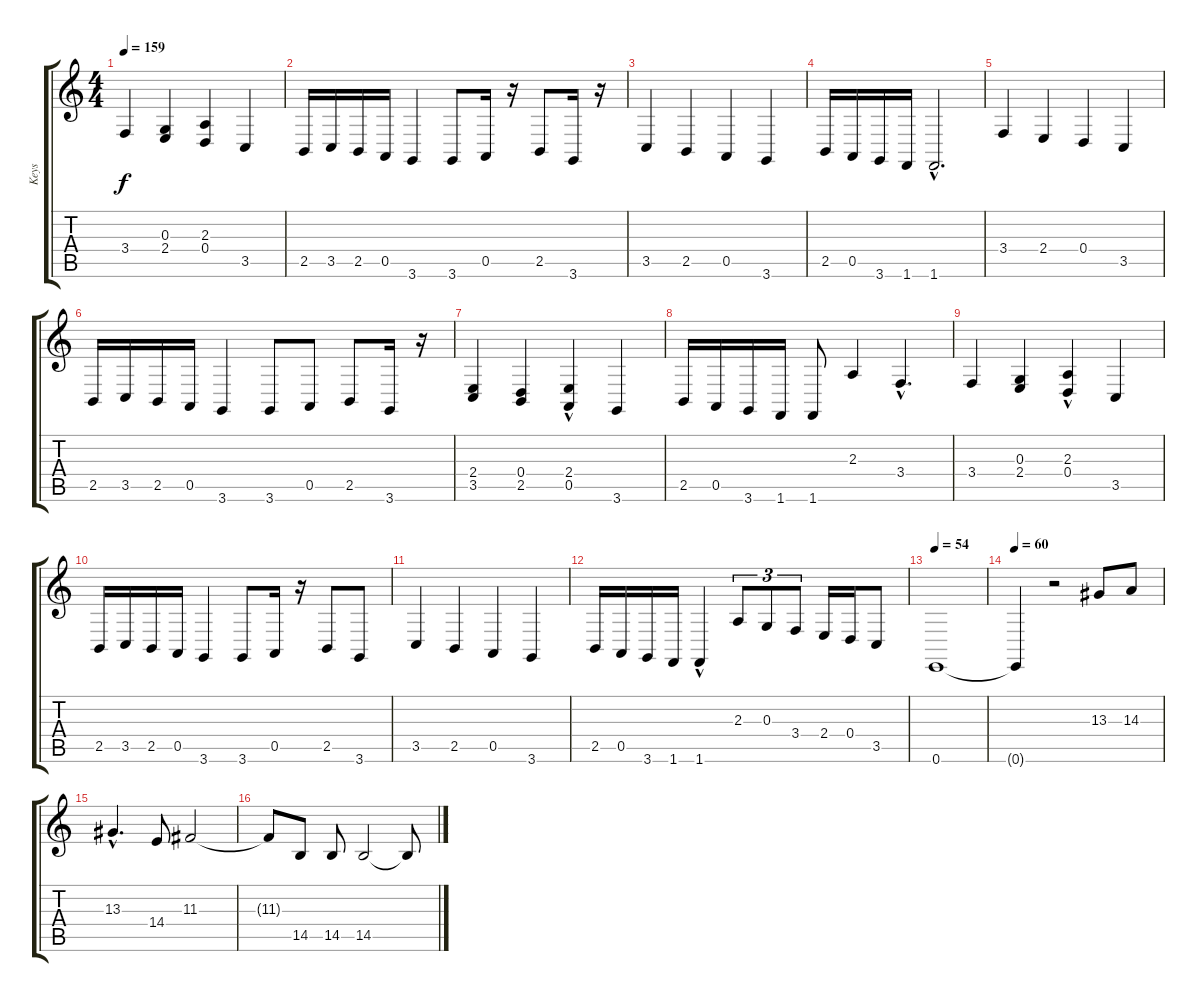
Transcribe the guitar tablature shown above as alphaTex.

\track ("Keys" "Keys") {instrument stringensemble2}
\staff {score tabs}
\tuning (E4 B3 G3 D3 A2 E2) {hide}
\ts (4 4)
\tempo 159
\clef g2
\ks c
3.4.4{dy f} (0.3 2.4).4 (2.3 0.4).4 3.5.4 |
2.5.16 3.5.16 2.5.16 0.5.16 3.6.4 3.6.8 0.5.16 r.16 2.5.8 3.6.16 r.16 |
3.5.4 2.5.4 0.5.4 3.6.4 |
2.5.16 0.5.16 3.6.16 1.6.16 1.6{hac}.2{d} |
3.4.4 2.4.4 0.4.4 3.5.4 |
2.5.16 3.5.16 2.5.16 0.5.16 3.6.4 3.6.8 0.5.8 2.5.8 3.6.16 r.16 |
(2.4 3.5).4 (0.4 2.5).4 (2.4 0.5{hac}).4 3.6.4 |
2.5.16 0.5.16 3.6.16 1.6.16 1.6.8 2.3.4 3.4{hac}.4{d} |
3.4.4 (0.3 2.4).4 (2.3{hac} 0.4{hac}).4 3.5.4 |
2.5.16 3.5.16 2.5.16 0.5.16 3.6.4 3.6.8 0.5.16 r.16 2.5.8 3.6.8 |
3.5.4 2.5.4 0.5.4 3.6.4 |
2.5.16 0.5.16 3.6.16 1.6.16 1.6{hac}.4 2.3.8{tu (3 2)} 0.3.8{tu (3 2)} 3.4.8{tu (3 2)} 2.4.16 0.4.16 3.5.8 |
\tempo 54
0.6.1 |
\tempo 60
0.6{t}.4 r.2 13.3.8{instrument fretlessbass} 14.3.8 |
13.3{hac}.4{d} 14.4.8 11.3.2 |
11.3{t}.8 14.5.8 14.5.8 14.5.2 14.5{t}.8
